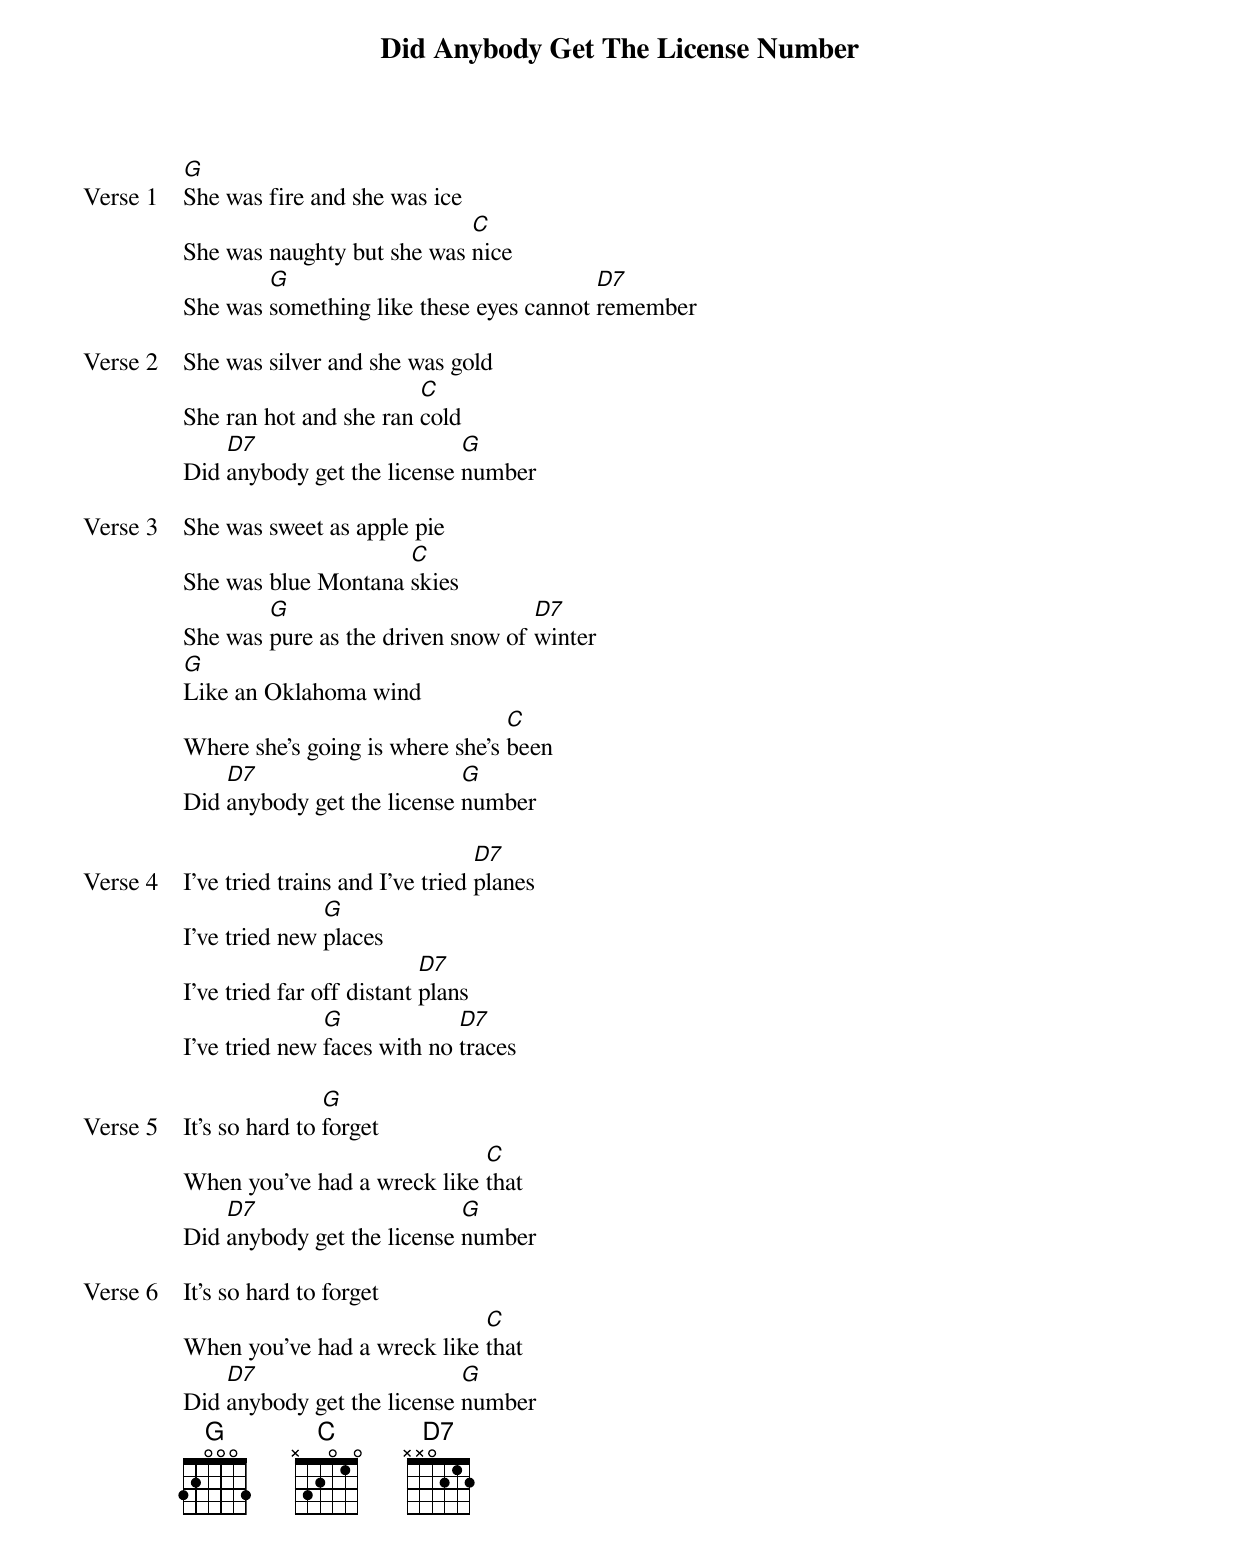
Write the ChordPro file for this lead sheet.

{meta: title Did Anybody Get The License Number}
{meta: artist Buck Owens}

{start_of_verse: Verse 1}
[G]She was fire and she was ice
She was naughty but she was [C]nice
She was [G]something like these eyes cannot [D7]remember
{end_of_verse}

{start_of_verse: Verse 2}
She was silver and she was gold
She ran hot and she ran [C]cold
Did [D7]anybody get the license [G]number
{end_of_verse}

{start_of_verse: Verse 3}
She was sweet as apple pie
She was blue Montana [C]skies
She was [G]pure as the driven snow of [D7]winter
[G]Like an Oklahoma wind
Where she's going is where she's [C]been
Did [D7]anybody get the license [G]number
{end_of_verse}

{start_of_verse: Verse 4}
I've tried trains and I've tried [D7]planes
I've tried new [G]places
I've tried far off distant [D7]plans
I've tried new [G]faces with no [D7]traces
{end_of_verse}

{start_of_verse: Verse 5}
It's so hard to [G]forget
When you've had a wreck like [C]that
Did [D7]anybody get the license [G]number
{end_of_verse}

{start_of_verse: Verse 6}
It's so hard to forget
When you've had a wreck like [C]that
Did [D7]anybody get the license [G]number
{end_of_verse}
